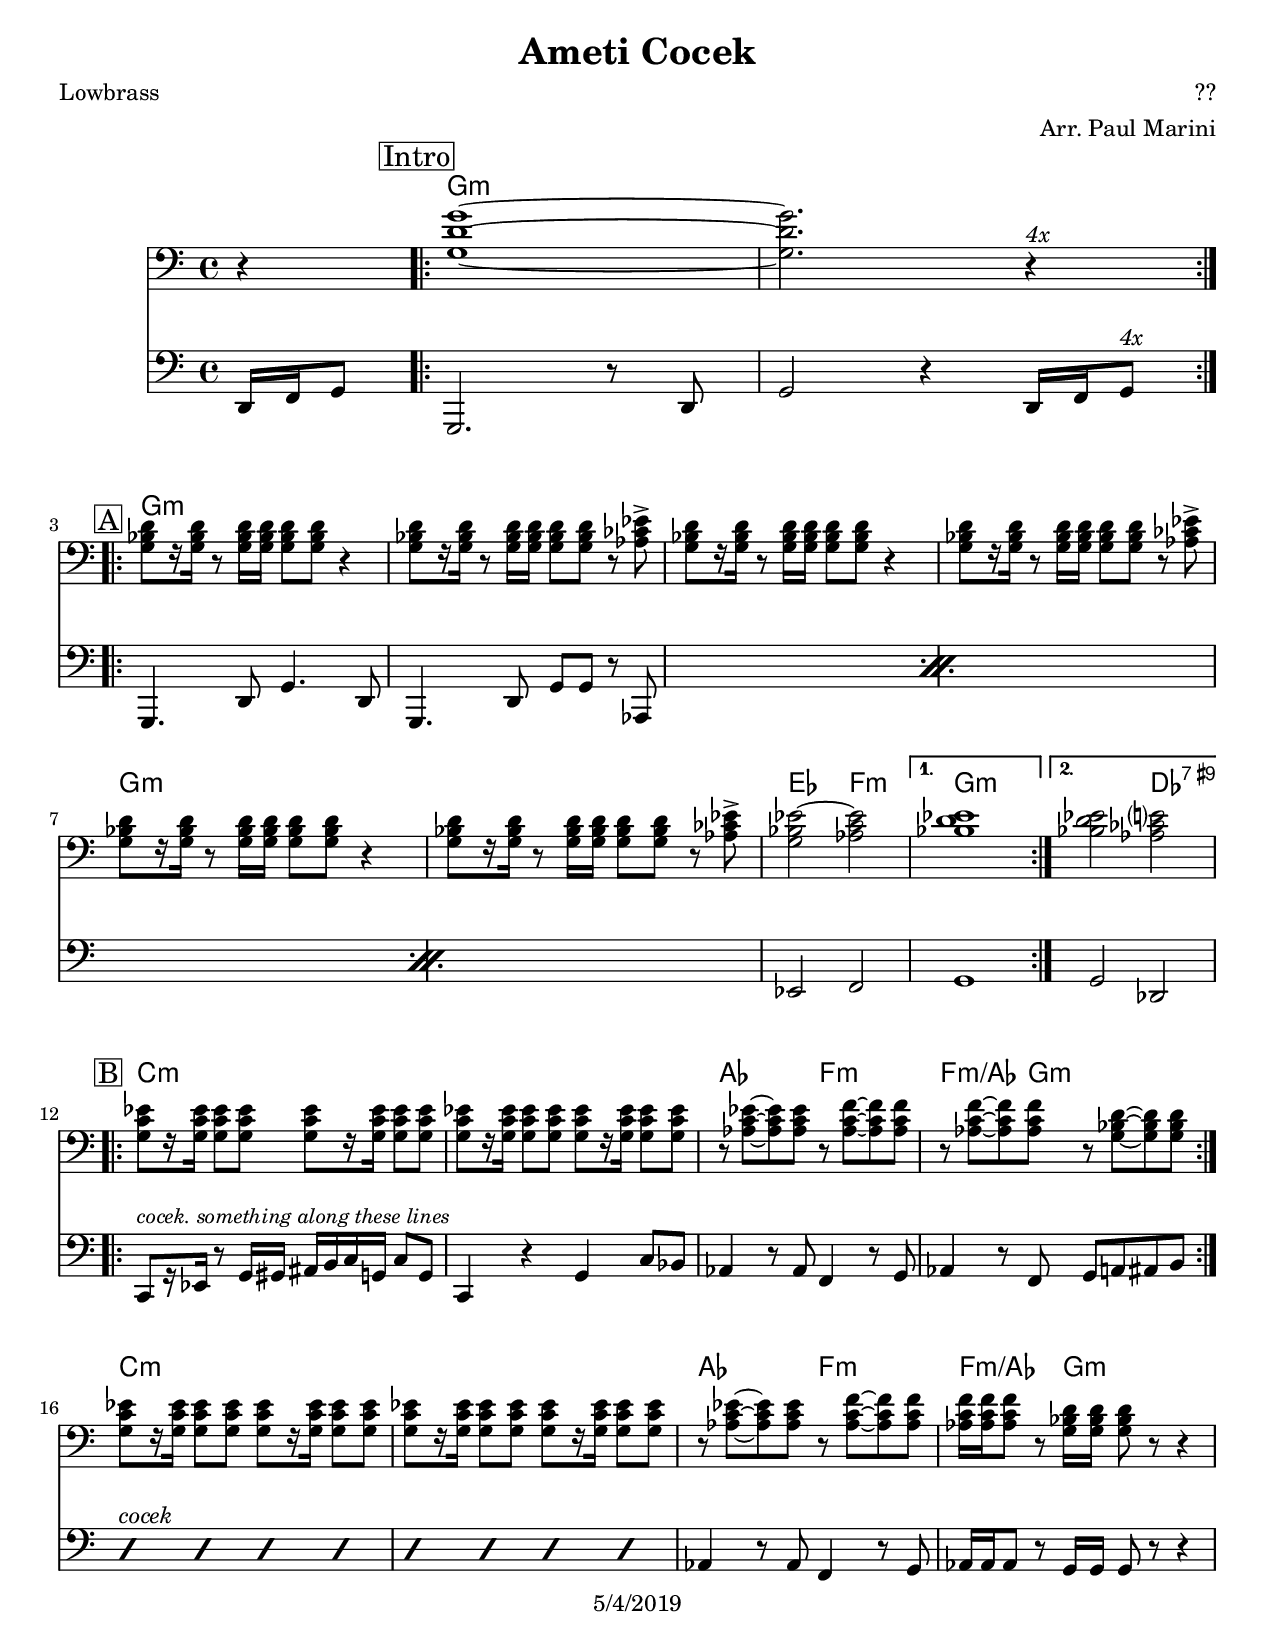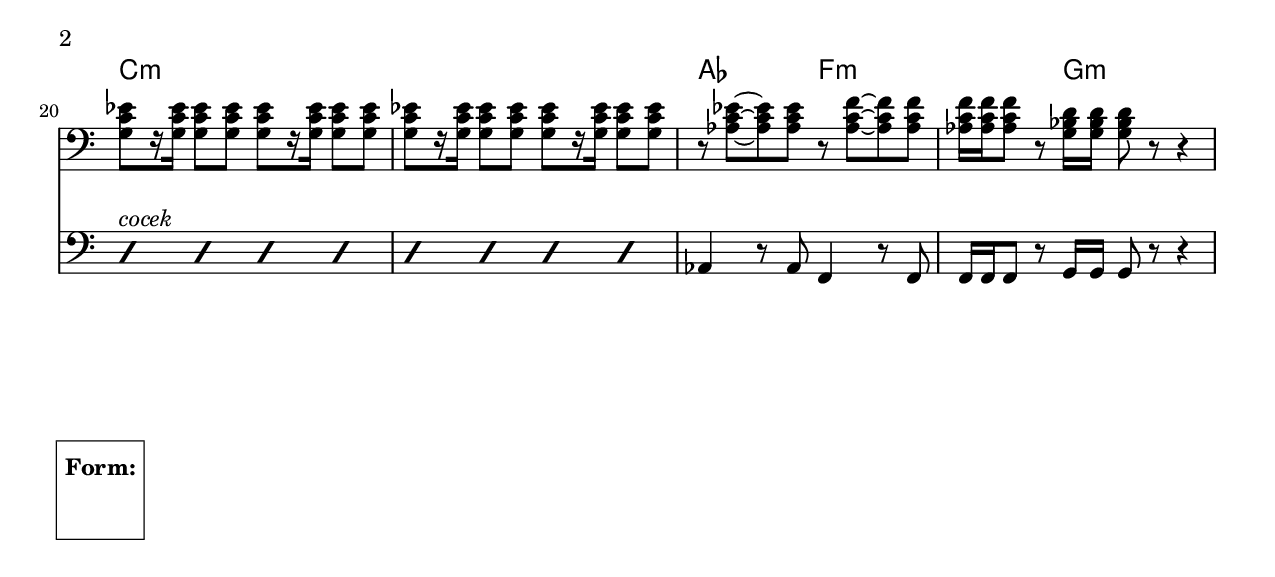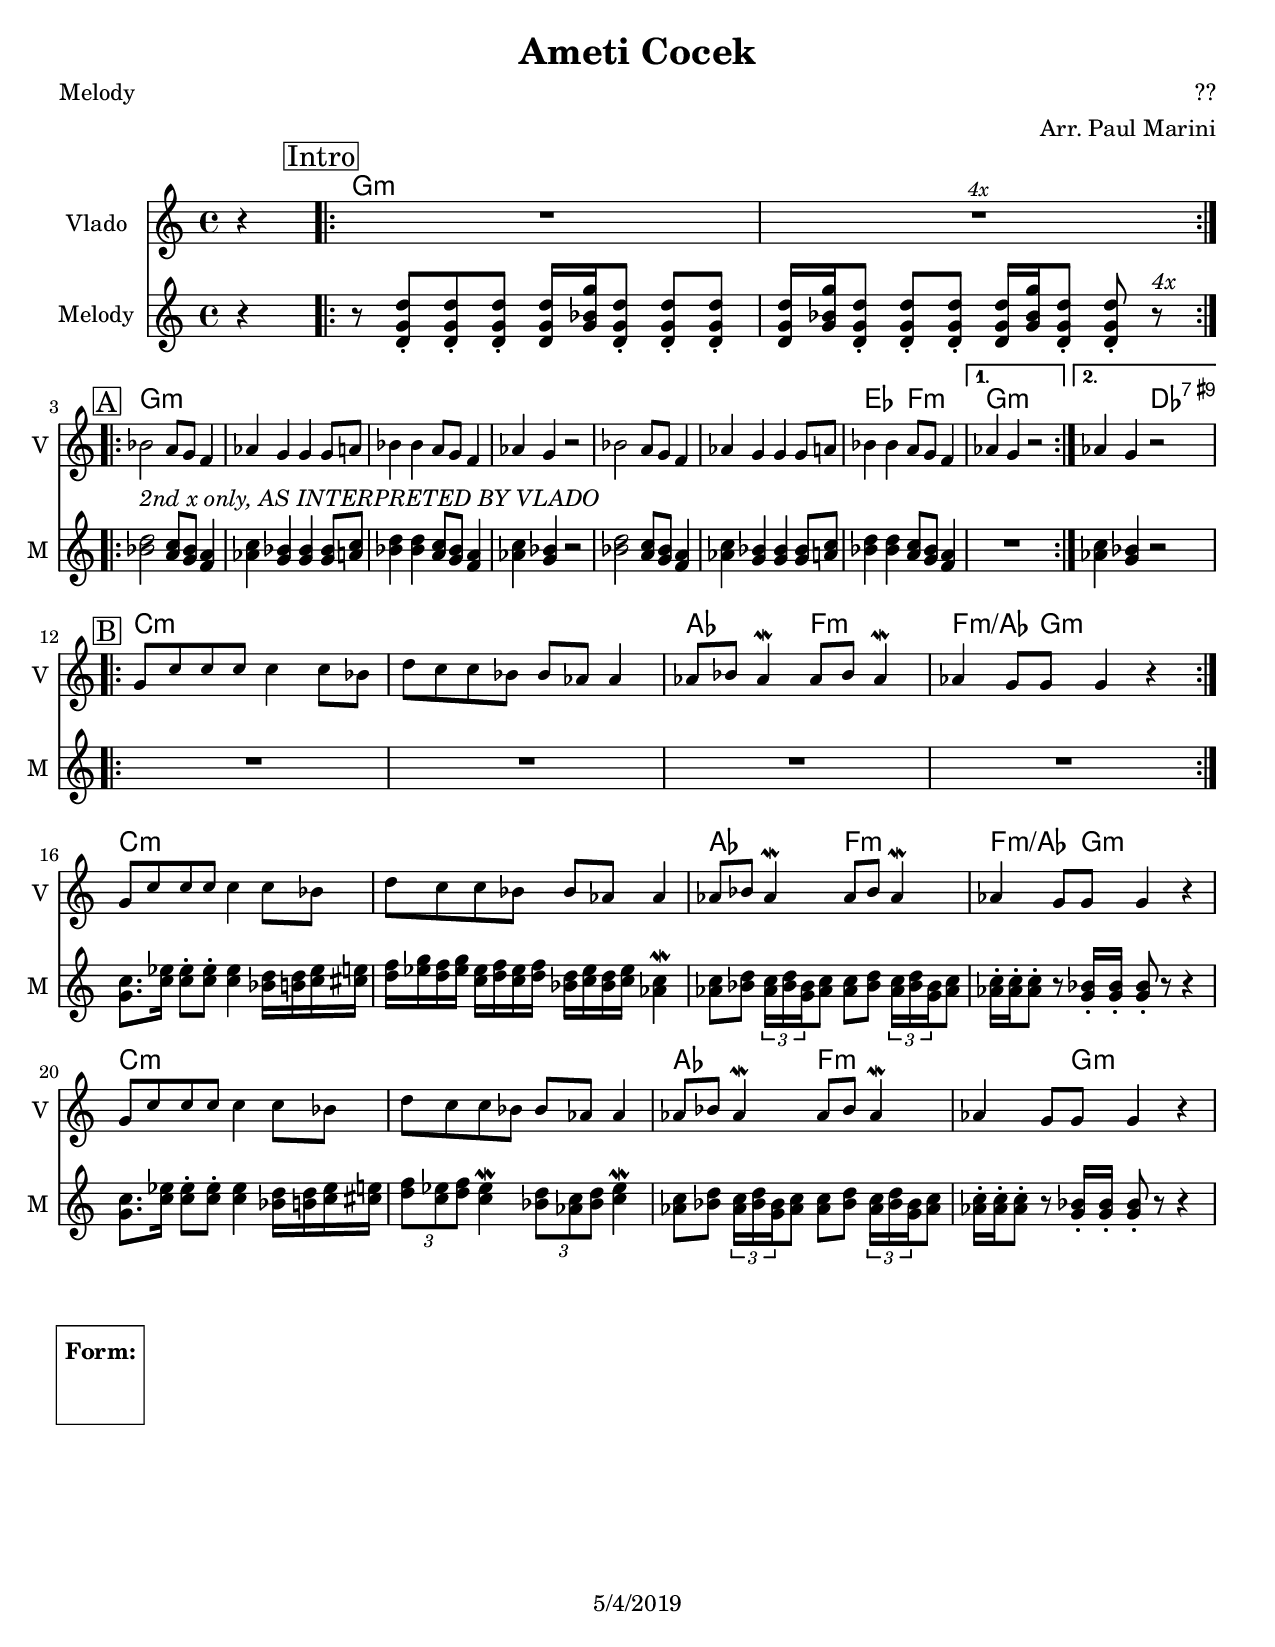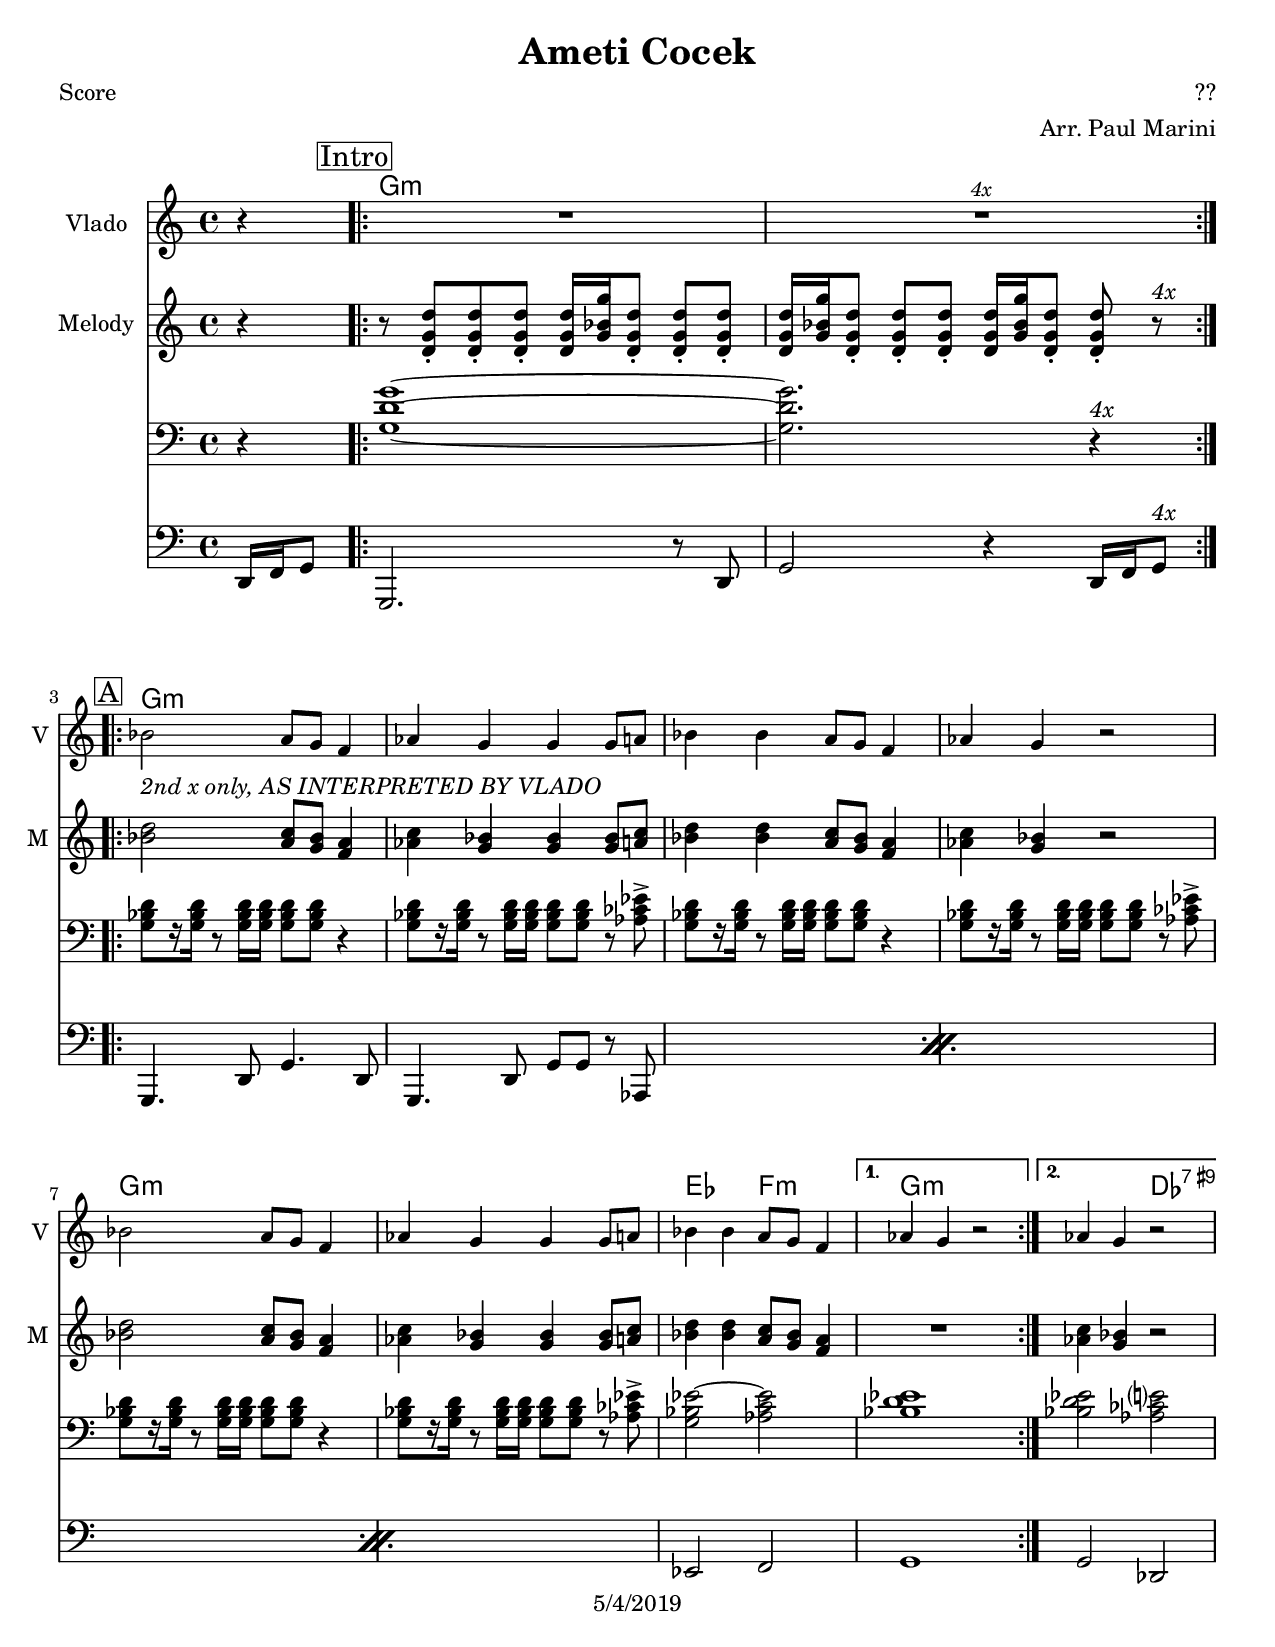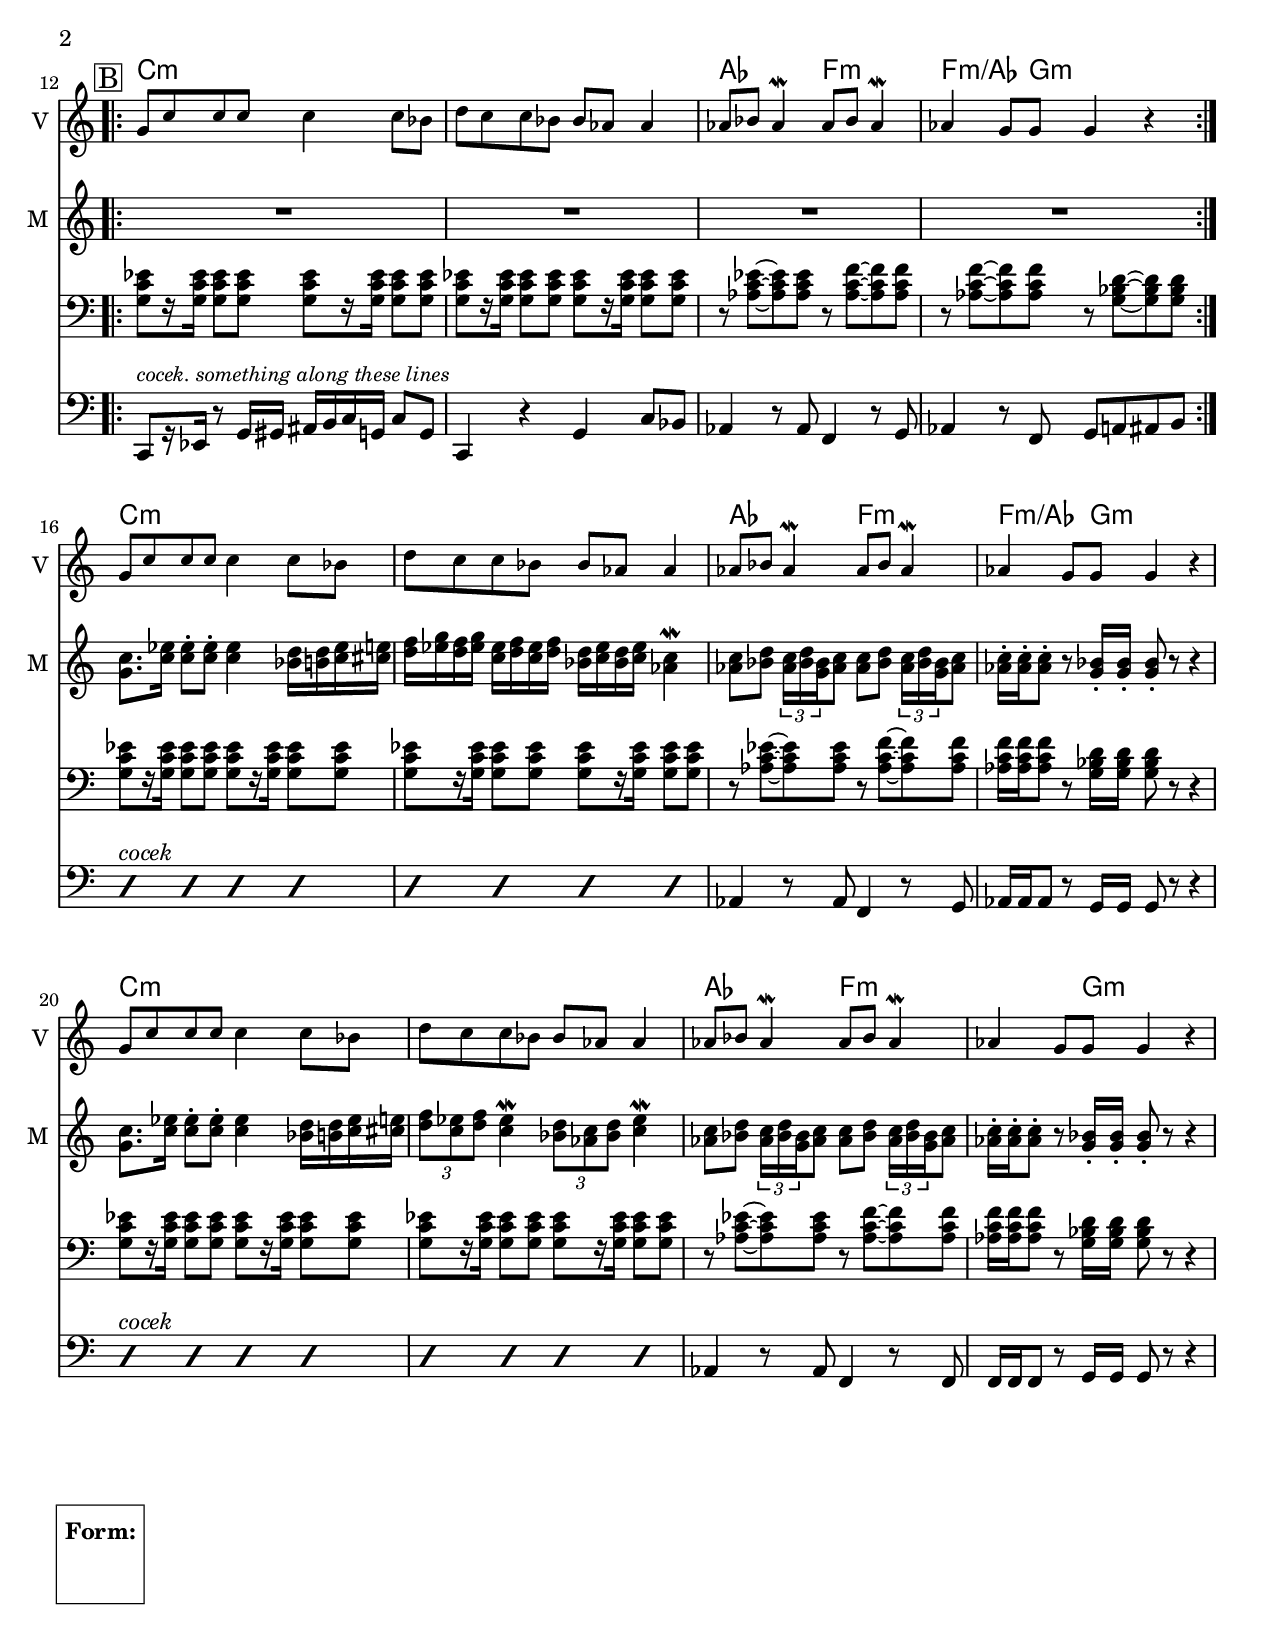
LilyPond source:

\version "2.18.2"

\header {
	title = "Ameti Cocek"
	composer = "??"
	arranger = "Arr. Paul Marini"
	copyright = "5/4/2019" %date of latest edits
}
\paper {
  #(set-paper-size "letter")
  }


slash = {
	\override NoteHead #'style = #'slash
	\override Stem #'transparent = ##t
}

noslash = {
	\revert NoteHead #'style
	\revert Stem #'transparent
}

the_form = %Form
	\markup { \box \column {
	\line { " " }
	\line { \bold " Form: " }
	\line { " " }
	\line { " " }
	}}

test = { \relative c' { \tempo 4 = 80 \set Score.markFormatter = #format-mark-box-letters
	\repeat volta 2 {
	}
}
}

%{ ornament conventions, a/o 10/2017
%	\prall		regular up ornament, metric
%	\lineprall	quick, nonmetric up ornament	(was \mordent)
%	\mordent		regular down ornament, nonmetric	(was \upbow)
%	\prallprall	consecutive up ornaments, metric
% \trill		trill
%	\turn		turn of some sort
%}

%{ split part:
%	<<
%		{ c8 d e f g f e d | c1 | }
%	\\
%		{ c,2 d8 e f g | c4 g e c | }
%	>>
%}

%{ modified volta spanners:
%	\repeat volta 4 {
%		c4 c c c | d4 d d d | e4 e e e |
%	}
%	\set Score.repeatCommands = #'((volta "1,3"))                   % gives custom volta spanner
%	    { f4 f g g  | }
%	\set Score.repeatCommands = #'((volta #f) (volta "2,4") end-repeat) % ends the 1st spanner, gives custom volta spanner and a repeat back
%			{ f8 f f f g a b c | }
%	\set Score.repeatCommands = #'((volta #f))                      % ends 2nd spanner
%}

vlado = { \relative c'' { \set Score.markFormatter = #format-mark-box-letters

\small
    \partial 4 r4 |

	\mark \markup { \box "Intro" }
	\repeat volta 2 {
	R1 | R1^\markup {\italic "4x"} |
	}
    \break

	\mark \markup { \box "A" }
	\repeat volta 2 {
        bes2 a8 g f4 | aes4 g g g8 a | bes4 bes a8 g f4 | aes g r2 |
        bes2 a8 g f4 | aes4 g g g8 a | bes4 bes a8 g f4 | 	
    }
    \alternative {
        { aes4 g r2 | }
        { aes4 g r2 | }
    }
    \break

	\mark \markup { \box "B" }
	\repeat volta 2 {
        g8 c c c c4 c8 bes | d c c bes bes aes aes4 | 
        aes8 bes aes4\mordent aes8 bes aes4\mordent | aes g8 g g4 r |
	}
    \break
        g8 c c c c4 c8 bes | d c c bes bes aes aes4 | 
        aes8 bes aes4\mordent aes8 bes aes4\mordent | aes g8 g g4 r |
    \break
        g8 c c c c4 c8 bes | d c c bes bes aes aes4 | 
        aes8 bes aes4\mordent aes8 bes aes4\mordent | aes g8 g g4 r |

}
}

melody = { \relative c'' { \set Score.markFormatter = #format-mark-box-letters

\normalsize
    \partial 4 r4 |

	\mark \markup { \box "Intro" }
	\repeat volta 2 {
        r8 <d, g d'>-. <d g d'>-. <d g d'>-. <d g d'>16 <g bes g'> <d g d'>8-. <d g d'>-. <d g d'>-. | 
        <d g d'>16 <g bes g'> <d g d'>8-. <d g d'>-. <d g d'>-. <d g d'>16 <g bes g'> <d g d'>8-. <d g d'>-. r^\markup {\italic "4x"} |
	}
    \break

	\mark \markup { \box "A" }
	\repeat volta 2 {
        <bes' d>2^\markup { \italic "2nd x only, AS INTERPRETED BY VLADO" } <a c>8 <g bes> <f a>4 | <aes c>4 <g bes> <g bes> <g bes>8 <a c> | <bes d>4 <bes d> <a c>8 <g bes> <f a>4 | <aes c> <g bes> r2 |
        <bes d>2 <a c>8 <g bes> <f a>4 | <aes c>4 <g bes> <g bes> <g bes>8 <a c> | <bes d>4 <bes d> <a c>8 <g bes> <f a>4 | 
	}
    \alternative {
        { R1 | }
        { <aes c>4 <g bes> r2 | }
    }
    \break

	\mark \markup { \box "B" }
	\repeat volta 2 {
		R1 | R1 | R1 | R1 |
	}
    \break
        <g c>8. <c ees>16 <c ees>8-. <c ees>-. <c ees>4 <bes d>16 <b d> <c ees> <cis e> |
	<d f> <ees g> <d f> <ees g>  <c ees> <d f> <c ees> <d f>  <bes d> <c ees> <bes d> <c ees> <aes c>4\mordent |
        <aes c>8 <bes d> \times 2/3 {<aes c>16 <bes d> <g bes>} <aes c>8 <aes c>8 <bes d> \times 2/3 {<aes c>16 <bes d> <g bes>} <aes c>8 
	<aes c>16-. <aes c> -. <aes c>8-. r8 <g bes>16-. <g bes>-. <g bes>8-. r8 r4 |
\break

        <g c>8. <c ees>16 <c ees>8-. <c ees>-. <c ees>4 <bes d>16 <b d> <c ees> <cis e> |
	\times 2/3 { <d f>8 <c ees> <d f> } <c ees>4\mordent \times 2/3 { <bes d>8 <aes c> <bes d> } <c ees>4\mordent |
        <aes c>8 <bes d> \times 2/3 {<aes c>16 <bes d> <g bes>} <aes c>8 <aes c>8 <bes d> \times 2/3 {<aes c>16 <bes d> <g bes>} <aes c>8 
	<aes c>16-. <aes c> -. <aes c>8-. r8 <g bes>16-. <g bes>-. <g bes>8-. r8 r4 |
    

}
}

midbrass = { \relative c { \set Score.markFormatter = #format-mark-box-letters

    \partial 4 r4 |

	\mark \markup { \box "Intro" }
	\repeat volta 2 {
        <g' d' g>1~ | <g d' g>2. r4^\markup {\italic "4x"} |
	}
    \break

	\mark \markup { \box "A" }
	\repeat volta 2 {
        <g bes d>8[ r16 <g bes d>16] r8 <g bes d>16 <g bes d> <g bes d>8 <g bes d> r4 |
        <g bes d>8[ r16 <g bes d>16] r8 <g bes d>16 <g bes d> <g bes d>8 <g bes d> r8  <aes ces ees>->|
        <g bes d>8[ r16 <g bes d>16] r8 <g bes d>16 <g bes d> <g bes d>8 <g bes d> r4 |
        <g bes d>8[ r16 <g bes d>16] r8 <g bes d>16 <g bes d> <g bes d>8 <g bes d> r8  <aes ces ees>->|
    \break
        <g bes d>8[ r16 <g bes d>16] r8 <g bes d>16 <g bes d> <g bes d>8 <g bes d> r4 |
        <g bes d>8[ r16 <g bes d>16] r8 <g bes d>16 <g bes d> <g bes d>8 <g bes d> r8  <aes ces ees>-> |
	    <g bes ees>2~ <aes c ees> | 
	}
	\alternative {
         { <bes d ees>1 | }
         { <bes d ees>2 <aes ces e?> | }
	}
    \break

	\mark \markup { \box "B" }
	\repeat volta 2 {
        <g c ees>8[ r16 <g c ees>] <g c ees>8 <g c ees> <g c ees>8[ r16 <g c ees>] <g c ees>8 <g c ees> |
        <g c ees>8[ r16 <g c ees>] <g c ees>8 <g c ees> <g c ees>8[ r16 <g c ees>] <g c ees>8 <g c ees> |
        r8 <aes c ees>~ <aes c ees> <aes c ees> r8 <aes c f>~ <aes c f> <aes c f> |
        r8 <aes c f>~ <aes c f> <aes c f> r8 <g bes d>~ <g bes d> <g bes d> |
	}
    \break
        <g c ees>8[ r16 <g c ees>] <g c ees>8 <g c ees> <g c ees>8[ r16 <g c ees>] <g c ees>8 <g c ees> |
        <g c ees>8[ r16 <g c ees>] <g c ees>8 <g c ees> <g c ees>8[ r16 <g c ees>] <g c ees>8 <g c ees> |
        r8 <aes c ees>~ <aes c ees> <aes c ees> r8 <aes c f>~ <aes c f> <aes c f> |
        <aes c f>16 <aes c f> <aes c f>8 r <g bes d>16 <g bes d> <g bes d>8 r r4 |
    \break

        <g c ees>8[ r16 <g c ees>] <g c ees>8 <g c ees> <g c ees>8[ r16 <g c ees>] <g c ees>8 <g c ees> |
        <g c ees>8[ r16 <g c ees>] <g c ees>8 <g c ees> <g c ees>8[ r16 <g c ees>] <g c ees>8 <g c ees> |
        r8 <aes c ees>~ <aes c ees> <aes c ees> r8 <aes c f>~ <aes c f> <aes c f> |
        <aes c f>16 <aes c f> <aes c f>8 r <g bes d>16 <g bes d> <g bes d>8 r r4 |

}
}

bass = { \relative c { \set Score.markFormatter = #format-mark-box-letters

    \partial 4 d,16 f g8 |

	\mark \markup { \box "Intro" }
	\repeat volta 2 {
        g,2. r8 d' | g2 r4 d16 f g8^\markup {\italic "4x"} |
	}
    \break

	\mark \markup { \box "A" }
	\repeat volta 2 {
        \repeat percent 3 { 
            g,4. d'8 g4. d8 | g,4. d'8 g8 g r aes,8 |
        }
        ees'2 f |
	}
	\alternative {
        { g1 | }
        { g2 des | }
	}
    \break

	\mark \markup { \box "B" }
	\repeat volta 2 {
        c8^\markup {\italic \small "cocek. something along these lines"} [r16 ees] r8 g16 gis ais b c g c8 g | 
        c,4 r g' c8 bes | 
        aes4 r8 aes f4 r8 g | aes4 r8 f g a ais b |
	}
	\slash d4^\markup { \italic "cocek" } d d d | d d d d |
	\noslash aes4 r8 aes f4 r8 g | aes16 aes aes8 r g16 g g8 r r4 |
	\slash d'4^\markup { \italic "cocek" } d d d | d d d d |
	\noslash aes4 r8 aes f4 r8 f | f16 f f8 r g16 g g8 r r4 |


}
}


changes = { \chordmode {

s4 
% Intro
g1:min | g:min |

% A
g1:min | g:min | g:min | g:min |
g1:min | g:min | ees2 f:min | g1:min | g2:min  des:7.9+|

% B
c1:min | c:min | aes2 f:min | f4.:min/aes g8:min g2:min |
c1:min | c:min | aes2 f:min | f4.:min/aes g8:min g2:min |
c1:min | c:min | aes2 f:min | f4.:min g8:min g2:min |

}
}


\book {
	\bookOutputSuffix "score"
    \header { poet = "Score" }
	\score {
	  <<
	    \new ChordNames {
		\set chordChanges = ##t
		\changes
	    }
	    \new Staff \with { 
			instrumentName = "Vlado "
			shortInstrumentName = "V "
			} 
			{ \clef treble
		\vlado
	    }
	    \new Staff \with { 
			instrumentName = "Melody "
			shortInstrumentName = "M "
			} 
			{ \clef treble
		\melody
	    }
	    \new Staff { \clef bass
		\midbrass
	    }
	    \new Staff { \clef bass
		\bass
	    }
	  >>
	}
	\the_form
}
\book {
	\bookOutputSuffix "melody"
    \header { poet = "Melody" }
	\score {
	  <<
	    \new ChordNames {
		\set chordChanges = ##t
		\changes
	    }
	    \new Staff \with { 
			instrumentName = "Vlado "
			shortInstrumentName = "V "
			} 
			{ \clef treble
		\vlado
	    }
	    \new Staff \with { 
			instrumentName = "Melody "
			shortInstrumentName = "M "
			} 
			{ \clef treble
		\melody
	    }
	  >>
	}
	\the_form
}

\book {
	\bookOutputSuffix "lowbrass"
    \header { poet = "Lowbrass" }
	\score {
	  <<
	    \new ChordNames {
		\set chordChanges = ##t
		\changes
	    }
	    \new Staff { \clef bass
		\midbrass
	    }
	    \new Staff { \clef bass
		\bass
	    }
	  >>
	}
	\the_form
}
%{
\book {
	\score {
	  <<
		\new Staff {
		  \set Staff.midiInstrument = #"trumpet" \unfoldRepeats
			\melody
		}
		\new Staff {
		  \set Staff.midiInstrument = #"trumpet" \unfoldRepeats
			\midbrass
		}
	  >>
		\midi { }
	}
}
\book {
	\score {
	  <<
		\new Staff {
		  \set Staff.midiInstrument = #"trumpet" \unfoldRepeats
			\test
		}
	  >>
		\midi { }
	}
}
%}
